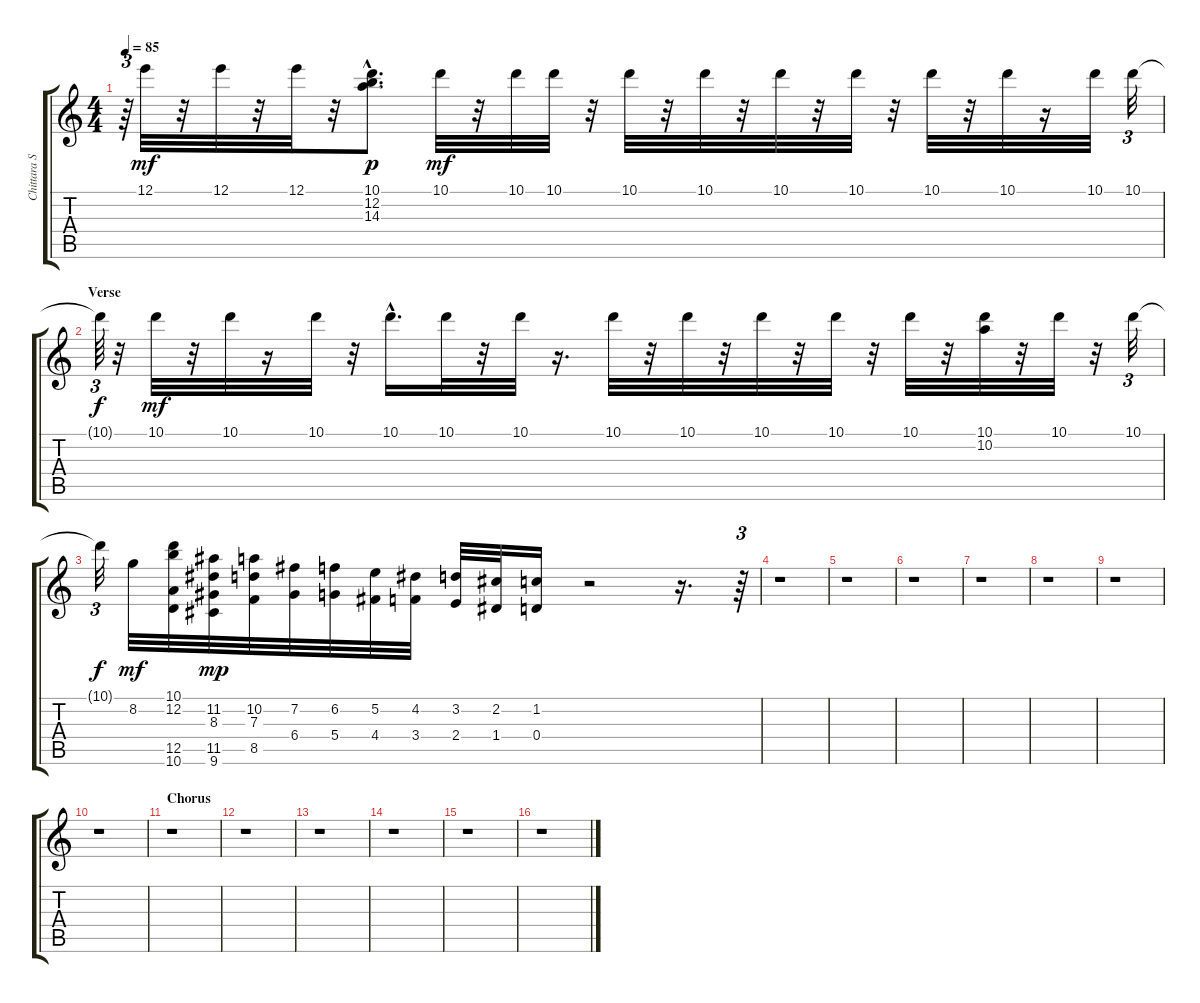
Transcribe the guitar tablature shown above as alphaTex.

\track ("Chittara Solista" "Chittara S") {instrument distortionguitar}
\staff {score tabs}
\tuning (E4 B3 G3 D3 A2 E2) {hide}
\ts (4 4)
\tempo 85
\clef g2
\ks c
r.64{tu (3 2) dy mf} 12.1.32 r.32 12.1.32 r.32 12.1.32 r.32 (10.1{hac} 12.2 14.3).8{d dy p} 10.1.32{dy mf} r.32 10.1.32 10.1.32 r.32 10.1.32 r.32 10.1.32 r.32 10.1.32 r.32 10.1.32 r.32 10.1.32 r.32 10.1.32 r.16 10.1.32 10.1.32{tu (3 2)} |
\section ("" "Verse")
10.1{t}.64{tu (3 2) dy f} r.32 10.1.32{dy mf} r.32 10.1.32 r.16 10.1.32 r.32 10.1{hac}.16{d} 10.1.32 r.32 10.1.32 r.16{d} 10.1.32 r.32 10.1.32 r.32 10.1.32 r.32 10.1.32 r.32 10.1.32 r.32 (10.1 10.2).32 r.32 10.1.32 r.32 10.1.32{tu (3 2)} |
10.1{t}.32{tu (3 2) dy f} 8.2.32{dy mf volume 5} (10.1 12.2 12.5 10.6).32 (11.2 8.3 11.5 9.6).32{dy mp} (10.2 7.3 8.5).32 (7.2 6.4).32 (6.2 5.4).32 (5.2 4.4).32 (4.2 3.4).32 (3.2 2.4).32 (2.2 1.4).32 (1.2 0.4).16 r.2 r.16{d} r.64{tu (3 2)} |
r.1 |
r.1 |
r.1 |
r.1 |
r.1 |
r.1 |
r.1 |
\section ("" "Chorus")
r.1 |
r.1 |
r.1 |
r.1 |
r.1 |
r.1
